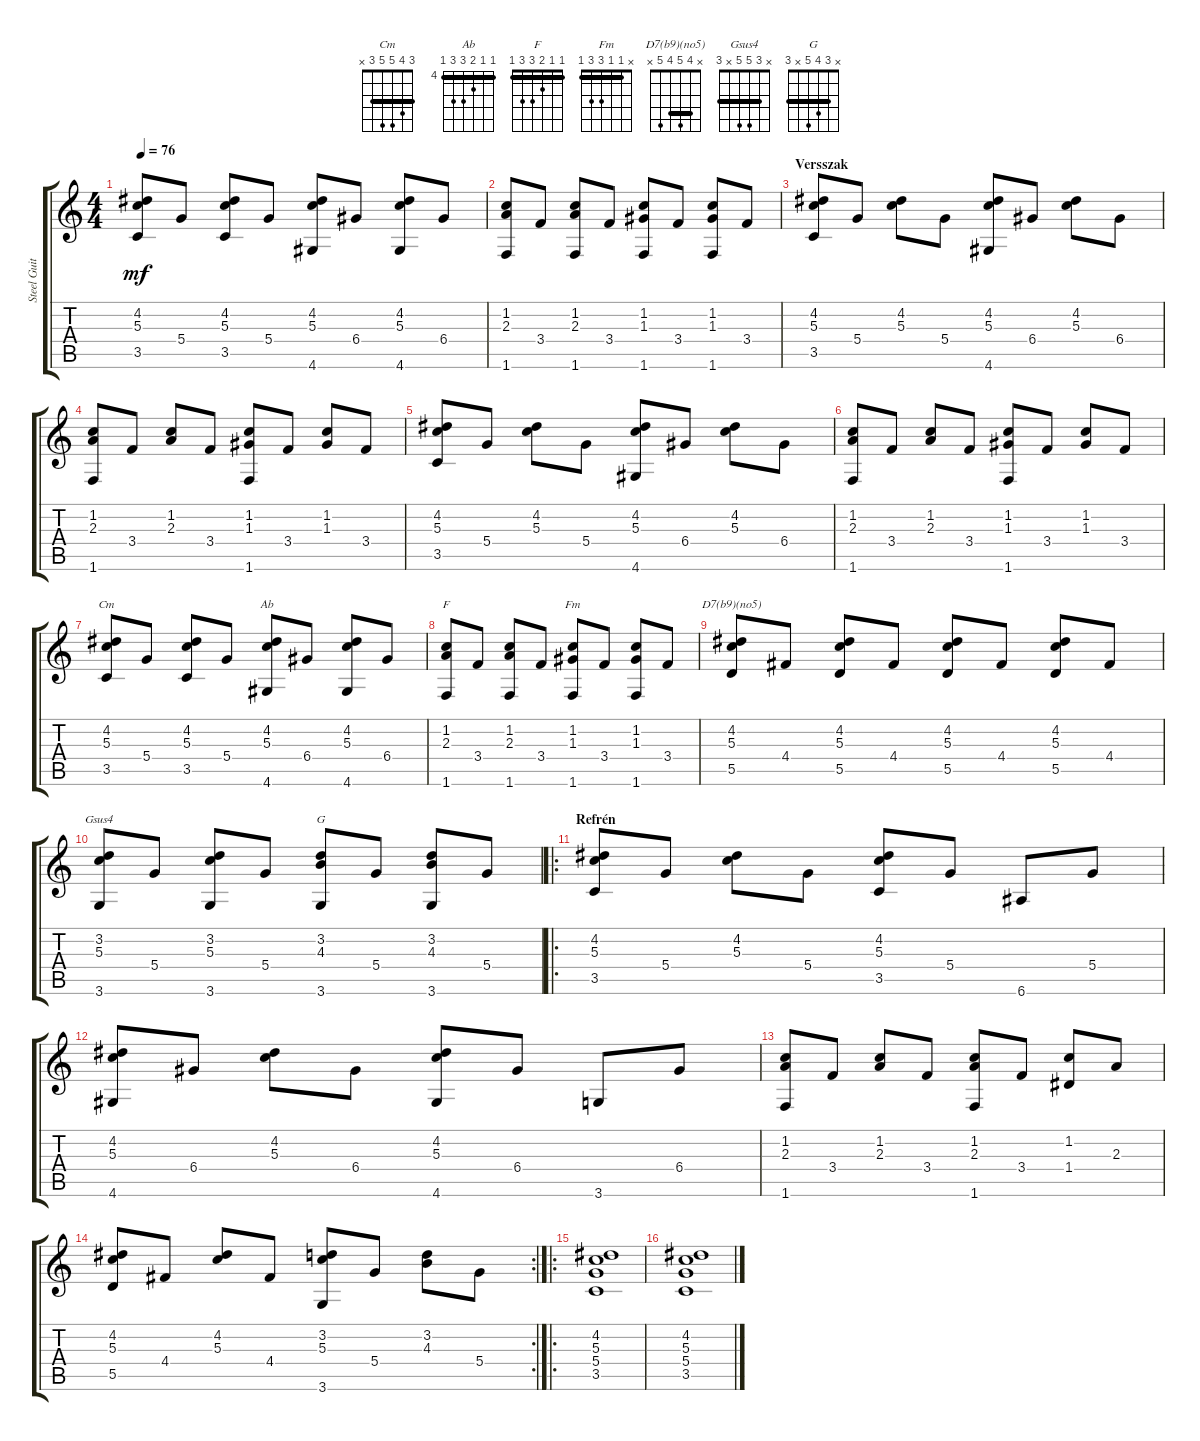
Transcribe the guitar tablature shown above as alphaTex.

\track ("Steel Guitar" "Steel Guit") {instrument acousticguitarsteel}
\staff {score tabs}
\tuning (E4 B3 G3 D3 A2 E2) {hide}
\chord ("Cm" 3 4 5 5 3 x) {barre 3}
\chord ("Ab" 4 4 5 6 6 4) {firstfret 4 barre 4}
\chord ("F" 1 1 2 3 3 1) {barre 1}
\chord ("Fm" x 1 1 3 3 1) {barre 1}
\chord ("D7(b9)(no5)" x 4 5 4 5 x) {barre 4}
\chord ("Gsus4" x 3 5 5 x 3) {barre 3}
\chord ("G" x 3 4 5 x 3) {barre 3}
\ts (4 4)
\tempo 76
\clef g2
\ks c
(4.2 5.3 3.5).8{dy mf} 5.4.8 (4.2 5.3 3.5).8 5.4.8 (4.2 5.3 4.6).8 6.4.8 (4.2 5.3 4.6).8 6.4.8 |
(1.2 2.3 1.6).8 3.4.8 (1.2 2.3 1.6).8 3.4.8 (1.2 1.3 1.6).8 3.4.8 (1.2 1.3 1.6).8 3.4.8 |
\section ("" "Versszak")
(4.2 5.3 3.5).8 5.4.8 (4.2 5.3).8 5.4.8 (4.2 5.3 4.6).8 6.4.8 (4.2 5.3).8 6.4.8 |
(1.2 2.3 1.6).8 3.4.8 (1.2 2.3).8 3.4.8 (1.2 1.3 1.6).8 3.4.8 (1.2 1.3).8 3.4.8 |
(4.2 5.3 3.5).8 5.4.8 (4.2 5.3).8 5.4.8 (4.2 5.3 4.6).8 6.4.8 (4.2 5.3).8 6.4.8 |
(1.2 2.3 1.6).8 3.4.8 (1.2 2.3).8 3.4.8 (1.2 1.3 1.6).8 3.4.8 (1.2 1.3).8 3.4.8 |
(4.2 5.3 3.5).8{ch "Cm"} 5.4.8 (4.2 5.3 3.5).8 5.4.8 (4.2 5.3 4.6).8{ch "Ab"} 6.4.8 (4.2 5.3 4.6).8 6.4.8 |
(1.2 2.3 1.6).8{ch "F"} 3.4.8 (1.2 2.3 1.6).8 3.4.8 (1.2 1.3 1.6).8{ch "Fm"} 3.4.8 (1.2 1.3 1.6).8 3.4.8 |
(4.2 5.3 5.5).8{ch "D7(b9)(no5)"} 4.4.8 (4.2 5.3 5.5).8 4.4.8 (4.2 5.3 5.5).8 4.4.8 (4.2 5.3 5.5).8 4.4.8 |
(3.2 5.3 3.6).8{ch "Gsus4"} 5.4.8 (3.2 5.3 3.6).8 5.4.8 (3.2 4.3 3.6).8{ch "G"} 5.4.8 (3.2 4.3 3.6).8 5.4.8 |
\ro
\section ("" "Refrén")
(4.2 5.3 3.5).8 5.4.8 (4.2 5.3).8 5.4.8 (4.2 5.3 3.5).8 5.4.8 6.6.8 5.4.8 |
(4.2 5.3 4.6).8 6.4.8 (4.2 5.3).8 6.4.8 (4.2 5.3 4.6).8 6.4.8 3.6.8 6.4.8 |
(1.2 2.3 1.6).8 3.4.8 (1.2 2.3).8 3.4.8 (1.2 2.3 1.6).8 3.4.8 (1.2 1.4).8 2.3.8 |
\rc 2
(4.2 5.3 5.5).8 4.4.8 (4.2 5.3).8 4.4.8 (3.2 5.3 3.6).8 5.4.8 (3.2 4.3).8 5.4.8 |
\ro
(4.2 5.3 5.4 3.5).1 |
(4.2 5.3 5.4 3.5).1
